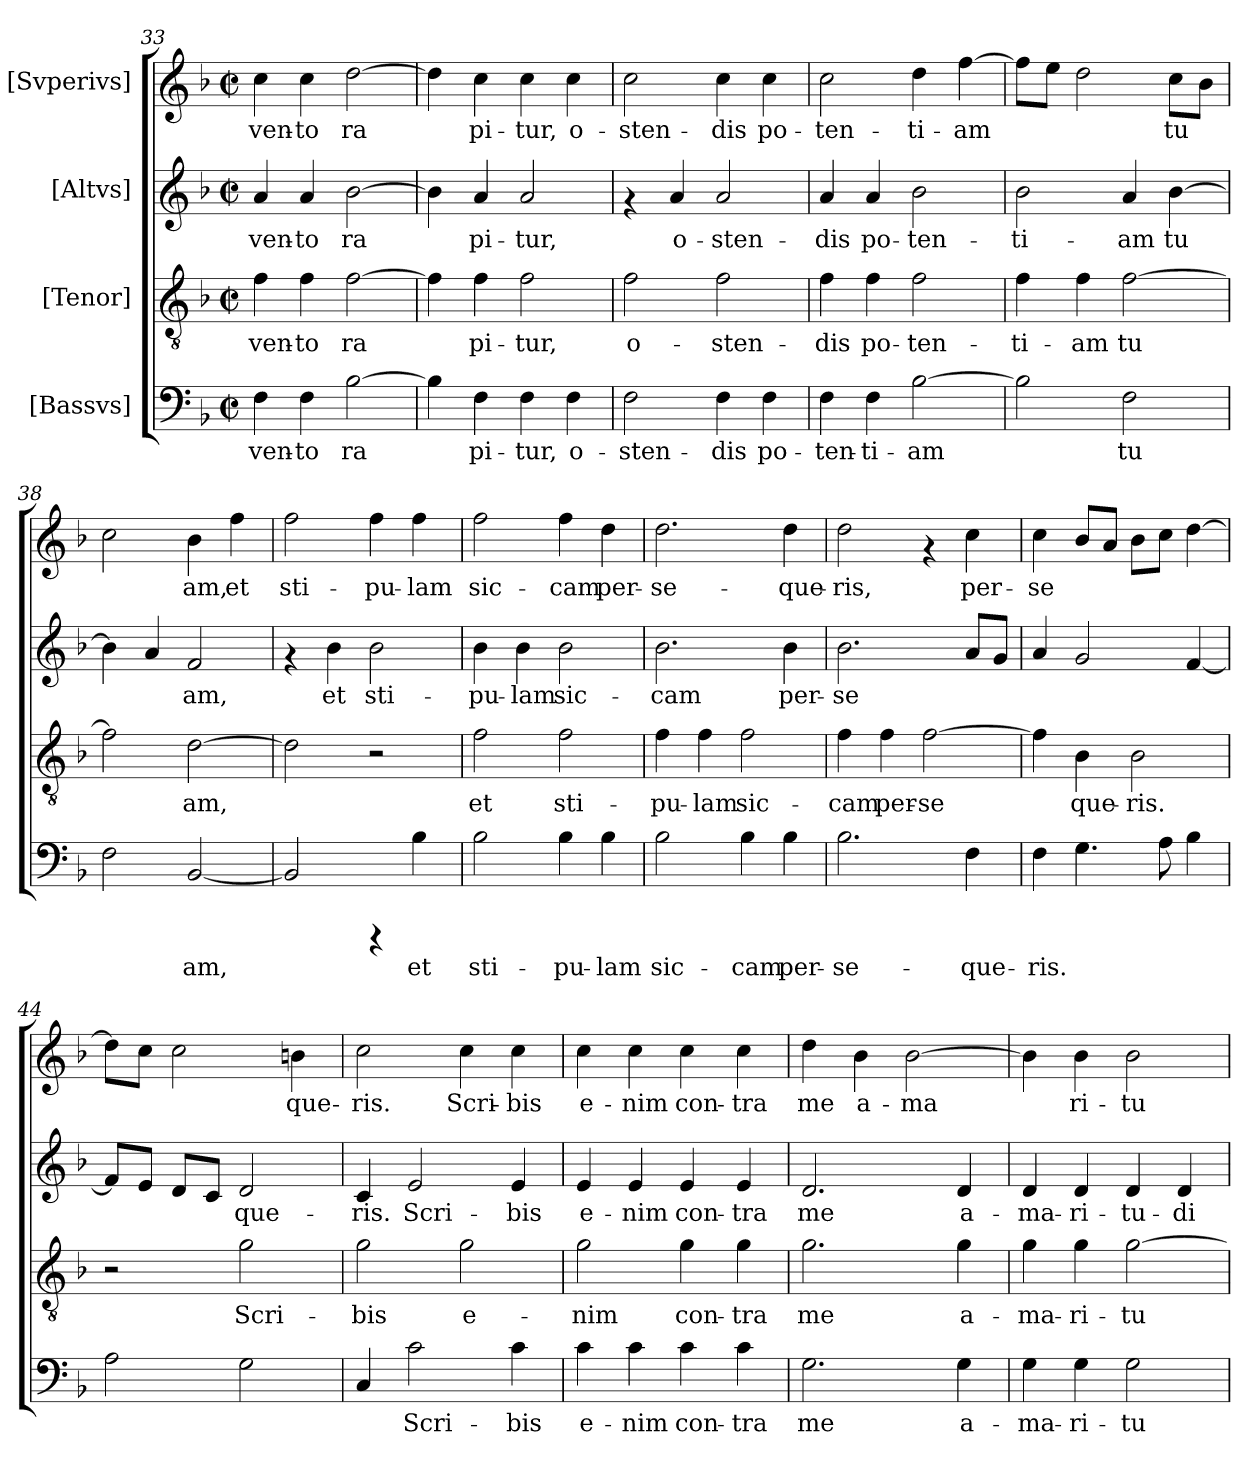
**kern	**text	**kern	**text	**kern	**text	**kern	**text
*part4	*part4	*part3	*part3	*part2	*part2	*part1	*part1
*staff4	*staff4	*staff3	*staff3	*staff2	*staff2	*staff1	*staff1
*I"[Bassvs]	*	*I"[Tenor]	*	*I"[Altvs]	*	*I"[Svperivs]	*
*clefF4	*	*clefGv2	*	*clefG2	*	*clefG2	*
*k[b-]	*	*k[b-]	*	*k[b-]	*	*k[b-]	*
*F:	*	*F:	*	*F:	*	*F:	*
*M2/2	*	*M2/2	*	*M2/2	*	*M2/2	*
*met(c|)	*	*met(c|)	*	*met(c|)	*	*met(c|)	*
=33	=33	=33	=33	=33	=33	=33	=33
!	!LO:LY:b:cj	!	!LO:LY:b:cj	!	!LO:LY:b:cj	!	!LO:LY:b
4F\	ven-	4f\	ven-	4a/	ven-	4cc\	ven-
!	!LO:LY:b:cj	!	!LO:LY:b:cj	!	!LO:LY:b:cj	!	!LO:LY:b
4F\	-to	4f\	-to	4a/	-to	4cc\	-to
!	!LO:LY:b:cj	!	!LO:LY:b:cj	!	!LO:LY:b:cj	!	!LO:LY:b
[>2B-\	ra-	[>2f\	ra-	[>2b-\	ra-	[>2dd\	ra-
=34	=34	=34	=34	=34	=34	=34	=34
!	!LO:LY:b:cj	!	!LO:LY:b:cj	!	!LO:LY:b:cj	!	!LO:LY:b
4B-\]	--	4f\]	--	4b-\]	--	4dd\]	--
!	!LO:LY:b:cj	!	!LO:LY:b:cj	!	!LO:LY:b:cj	!	!LO:LY:b
4F\	-pi-	4f\	-pi-	4a/	-pi-	4cc\	-pi-
!	!LO:LY:b:cj	!	!LO:LY:b:cj	!	!LO:LY:b:cj	!	!LO:LY:b
4F\	-tur,	2f\	-tur,	2a/	-tur,	4cc\	-tur,
!	!LO:LY:b:cj	!	!	!	!	!	!LO:LY:b
4F\	o-	.	.	.	.	4cc\	o-
=35	=35	=35	=35	=35	=35	=35	=35
!	!LO:LY:b:cj	!	!LO:LY:b:cj	!	!	!	!LO:LY:b
2F\	-sten-	2f\	o-	4rf	.	2cc\	-sten-
!	!	!	!	!	!LO:LY:b:cj	!	!
.	.	.	.	4a/	o-	.	.
!	!LO:LY:b:cj	!	!LO:LY:b:cj	!	!LO:LY:b:cj	!	!LO:LY:b
4F\	-dis	2f\	-sten-	2a/	-sten-	4cc\	-dis
!	!LO:LY:b:cj	!	!	!	!	!	!LO:LY:b
4F\	po-	.	.	.	.	4cc\	po-
=36	=36	=36	=36	=36	=36	=36	=36
!	!LO:LY:b:cj	!	!LO:LY:b:cj	!	!LO:LY:b:cj	!	!LO:LY:b
4F\	-ten-	4f\	-dis	4a/	-dis	2cc\	-ten-
!	!LO:LY:b:cj	!	!LO:LY:b:cj	!	!LO:LY:b:cj	!	!
4F\	-ti-	4f\	po-	4a/	po-	.	.
!	!LO:LY:b:cj	!	!LO:LY:b:cj	!	!LO:LY:b:cj	!	!LO:LY:b
[>2B-\	-am	2f\	-ten-	2b-\	-ten-	4dd\	-ti-
!	!	!	!	!	!	!	!LO:LY:b
.	.	.	.	.	.	[>4ff\	-am
=37	=37	=37	=37	=37	=37	=37	=37
!	!LO:LY:b:cj	!	!LO:LY:b:cj	!	!LO:LY:b:cj	!	!LO:LY:b
2B-\]	.	4f\	-ti-	2b-\	-ti-	8ff\L]	.
!	!	!	!	!	!	!	!LO:LY:b
.	.	.	.	.	.	8ee\J	.
!	!	!	!LO:LY:b:cj	!	!	!	!LO:LY:b
.	.	4f\	-am	.	.	2dd\	.
!	!LO:LY:b:cj	!	!LO:LY:b:cj	!	!LO:LY:b:cj	!	!
2F\	tu-	[>2f\	tu-	4a/	-am	.	.
!	!	!	!	!	!LO:LY:b:cj	!	!LO:LY:b
.	.	.	.	[>4b-\	tu-	8cc\L	tu-
!	!	!	!	!	!	!	!LO:LY:b
.	.	.	.	.	.	8b-\J	--
!!LO:PB:g=z
=38	=38	=38	=38	=38	=38	=38	=38
!	!LO:LY:b:cj	!	!LO:LY:b:cj	!	!LO:LY:b:cj	!	!LO:LY:b
2F\	--	2f\]	--	4b-\]	--	2cc\	--
!	!	!	!	!	!LO:LY:b:cj	!	!
.	.	.	.	4a/	--	.	.
!	!LO:LY:b:cj	!	!LO:LY:b:cj	!	!LO:LY:b:cj	!	!LO:LY:b
[<2BB-/	-am,	[>2d\	-am,	2f/	-am,	4b-\	-am,
!	!	!	!	!	!	!	!LO:LY:b
.	.	.	.	.	.	4ff\	et
=39	=39	=39	=39	=39	=39	=39	=39
!	!LO:LY:b:cj	!	!LO:LY:b:cj	!	!	!	!LO:LY:b
2BB-/]	.	2d\]	.	4rf	.	2ff\	sti-
!	!	!	!	!	!LO:LY:b:cj	!	!
.	.	.	.	4b-\	et	.	.
!	!	!	!	!	!LO:LY:b:cj	!	!LO:LY:b
4rCCC	.	2r	.	2b-\	sti-	4ff\	-pu-
!	!LO:LY:b:cj	!	!	!	!	!	!LO:LY:b
4B-\	et	.	.	.	.	4ff\	-lam
=40	=40	=40	=40	=40	=40	=40	=40
!	!LO:LY:b:cj	!	!LO:LY:b:cj	!	!LO:LY:b:cj	!	!LO:LY:b
2B-\	sti-	2f\	et	4b-\	-pu-	2ff\	sic-
!	!	!	!	!	!LO:LY:b:cj	!	!
.	.	.	.	4b-\	-lam	.	.
!	!LO:LY:b:cj	!	!LO:LY:b:cj	!	!LO:LY:b:cj	!	!LO:LY:b
4B-\	-pu-	2f\	sti-	2b-\	sic-	4ff\	-cam
!	!LO:LY:b:cj	!	!	!	!	!	!LO:LY:b
4B-\	-lam	.	.	.	.	4dd\	per-
=41	=41	=41	=41	=41	=41	=41	=41
!	!LO:LY:b:cj	!	!LO:LY:b:cj	!	!LO:LY:b:cj	!	!LO:LY:b
2B-\	sic-	4f\	-pu-	2.b-\	-cam	2.dd\	-se-
!	!	!	!LO:LY:b:cj	!	!	!	!
.	.	4f\	-lam	.	.	.	.
!	!LO:LY:b:cj	!	!LO:LY:b:cj	!	!	!	!
4B-\	-cam	2f\	sic-	.	.	.	.
!	!LO:LY:b:cj	!	!	!	!LO:LY:b:cj	!	!LO:LY:b
4B-\	per-	.	.	4b-\	per-	4dd\	-que-
=42	=42	=42	=42	=42	=42	=42	=42
!	!LO:LY:b:cj	!	!LO:LY:b:cj	!	!LO:LY:b:cj	!	!LO:LY:b
2.B-\	-se-	4f\	-cam	2.b-\	-se-	2dd\	-ris,
!	!	!	!LO:LY:b:cj	!	!	!	!
.	.	4f\	per-	.	.	.	.
!	!	!	!LO:LY:b:cj	!	!	!	!
.	.	[>2f\	-se-	.	.	4rf	.
!	!LO:LY:b:cj	!	!	!	!LO:LY:b:cj	!	!LO:LY:b
4F\	-que-	.	.	8a/L	--	4cc\	per-
!	!	!	!	!	!LO:LY:b:cj	!	!
.	.	.	.	8g/J	--	.	.
=43	=43	=43	=43	=43	=43	=43	=43
!	!LO:LY:b:cj	!	!LO:LY:b:cj	!	!LO:LY:b:cj	!	!LO:LY:b
4F\	-ris.	4f\]	--	4a/	--	4cc\	-se-
!	!LO:LY:b:cj	!	!LO:LY:b:cj	!	!LO:LY:b:cj	!	!LO:LY:b
4.G\	.	4B-\	-que-	2g/	--	8b-/L	--
!	!	!	!	!	!	!	!LO:LY:b
.	.	.	.	.	.	8a/J	--
!	!	!	!LO:LY:b:cj	!	!	!	!LO:LY:b
.	.	2B-\	-ris.	.	.	8b-\L	--
!	!LO:LY:b:cj	!	!	!	!	!	!LO:LY:b
8A\	.	.	.	.	.	8cc\J	--
!	!LO:LY:b:cj	!	!	!	!LO:LY:b:cj	!	!LO:LY:b
4B-\	.	.	.	[<4f/	--	[<4dd\	--
!!LO:LB:g=z
=44	=44	=44	=44	=44	=44	=44	=44
!	!LO:LY:b:cj	!	!	!	!LO:LY:b:cj	!	!LO:LY:b
2A\	.	2r	.	8f/L]	--	8dd\L]	--
!	!	!	!	!	!LO:LY:b:cj	!	!LO:LY:b
.	.	.	.	8e/J	--	8cc\J	--
!	!	!	!	!	!LO:LY:b:cj	!	!LO:LY:b
.	.	.	.	8d/L	--	2cc\	--
!	!	!	!	!	!LO:LY:b:cj	!	!
.	.	.	.	8c/J	--	.	.
!	!LO:LY:b:cj	!	!LO:LY:b:cj	!	!LO:LY:b:cj	!	!
2G\	.	2g\	Scri-	2d/	-que-	.	.
!	!	!	!	!	!	!	!LO:LY:b
.	.	.	.	.	.	4b\	-que-
=45	=45	=45	=45	=45	=45	=45	=45
!	!LO:LY:b:cj	!	!LO:LY:b:cj	!	!LO:LY:b:cj	!	!LO:LY:b
4C/	.	2g\	-bis	4c/	-ris.	2cc\	-ris.
!	!LO:LY:b:cj	!	!	!	!LO:LY:b:cj	!	!
2c\	Scri-	.	.	2e/	Scri-	.	.
!	!	!	!LO:LY:b:cj	!	!	!	!LO:LY:b
.	.	2g\	e-	.	.	4cc\	Scri-
!	!LO:LY:b:cj	!	!	!	!LO:LY:b:cj	!	!LO:LY:b
4c\	-bis	.	.	4e/	-bis	4cc\	-bis
=46	=46	=46	=46	=46	=46	=46	=46
!	!LO:LY:b:cj	!	!LO:LY:b:cj	!	!LO:LY:b:cj	!	!LO:LY:b
4c\	e-	2g\	-nim	4e/	e-	4cc\	e-
!	!LO:LY:b:cj	!	!	!	!LO:LY:b:cj	!	!LO:LY:b
4c\	-nim	.	.	4e/	-nim	4cc\	-nim
!	!LO:LY:b:cj	!	!LO:LY:b:cj	!	!LO:LY:b:cj	!	!LO:LY:b
4c\	con-	4g\	con-	4e/	con-	4cc\	con-
!	!LO:LY:b:cj	!	!LO:LY:b:cj	!	!LO:LY:b:cj	!	!LO:LY:b
4c\	-tra	4g\	-tra	4e/	-tra	4cc\	-tra
=47	=47	=47	=47	=47	=47	=47	=47
!	!LO:LY:b:cj	!	!LO:LY:b:cj	!	!LO:LY:b:cj	!	!LO:LY:b
2.G\	me	2.g\	me	2.d/	me	4dd\	me
!	!	!	!	!	!	!	!LO:LY:b
.	.	.	.	.	.	4b-\	a-
!	!	!	!	!	!	!	!LO:LY:b
.	.	.	.	.	.	[>2b-\	-ma-
!	!LO:LY:b:cj	!	!LO:LY:b:cj	!	!LO:LY:b:cj	!	!
4G\	a-	4g\	a-	4d/	a-	.	.
=48	=48	=48	=48	=48	=48	=48	=48
!	!LO:LY:b:cj	!	!LO:LY:b:cj	!	!LO:LY:b:cj	!	!LO:LY:b
4G\	-ma-	4g\	-ma-	4d/	-ma-	4b-\]	--
!	!LO:LY:b:cj	!	!LO:LY:b:cj	!	!LO:LY:b:cj	!	!LO:LY:b
4G\	-ri-	4g\	-ri-	4d/	-ri-	4b-\	-ri-
!	!LO:LY:b:cj	!	!LO:LY:b:cj	!	!LO:LY:b:cj	!	!LO:LY:b
2G\	-tu-	[>2g\	-tu-	4d/	-tu-	2b-\	-tu-
!	!	!	!	!	!LO:LY:b:cj	!	!
.	.	.	.	4d/	-di-	.	.
=	=	=	=	=	=	=	=
*-	*-	*-	*-	*-	*-	*-	*-
